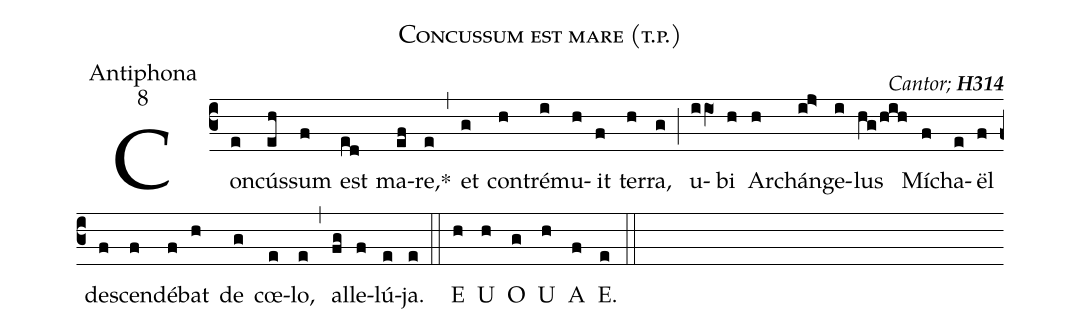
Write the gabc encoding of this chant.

name:Concussum est mare (t.p.);
office-part:Antiphona;
mode:8;
commentary:{\itshape\mdseries  Cantor;\/} {\bfseries H314};
%%
(c3) Con(e)cús(eh)sum(f) est(ed) ma(ef)re,<sp>*</sp>(e) (,)
et(g) con(h)tré(i)mu(h)it(f) ter(h)ra,(g) (;)
u(iiO1)bi(h) Ar(h)chán(i!j>)ge(i)lus(hg/hih) Mí(f)cha(e)ël(f) de(f)scen(f)dé(f)bat(h) de(g) cœ(e)lo,(e) (,)
al(fg)le(f)lú(e)ja.(e) (::)
<eu> E(h) U(h) O(g) U(h) A(f) E.(e) </eu> (::)
